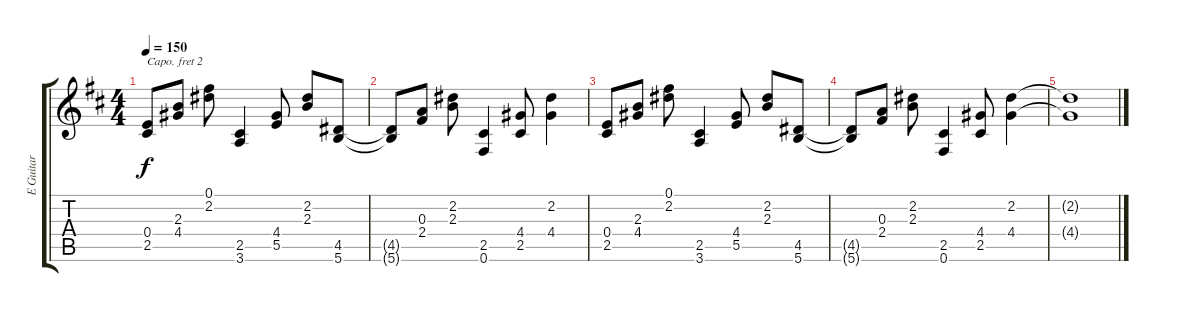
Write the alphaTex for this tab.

\track ("E Guitar" "E Guitar") {instrument overdrivenguitar}
\staff {score tabs}
\capo 2
\tuning (E4 B3 G3 D3 A2 E2) {hide}
\ts (4 4)
\tempo 150
\clef g2
\ks d
(0.4 2.5).8{dy f} (2.3 4.4).8 (0.1 2.2).8 (2.5 3.6).4 (4.4 5.5).8 (2.2 2.3).8 (4.5 5.6).8 |
(4.5{t} 5.6{t}).8 (0.3 2.4).8 (2.2 2.3).8 (2.5 0.6).4 (4.4 2.5).8 (2.2 4.4).4 |
(0.4 2.5).8 (2.3 4.4).8 (0.1 2.2).8 (2.5 3.6).4 (4.4 5.5).8 (2.2 2.3).8 (4.5 5.6).8 |
(4.5{t} 5.6{t}).8 (0.3 2.4).8 (2.2 2.3).8 (2.5 0.6).4 (4.4 2.5).8 (2.2 4.4).4 |
(2.2{t} 4.4{t}).1
